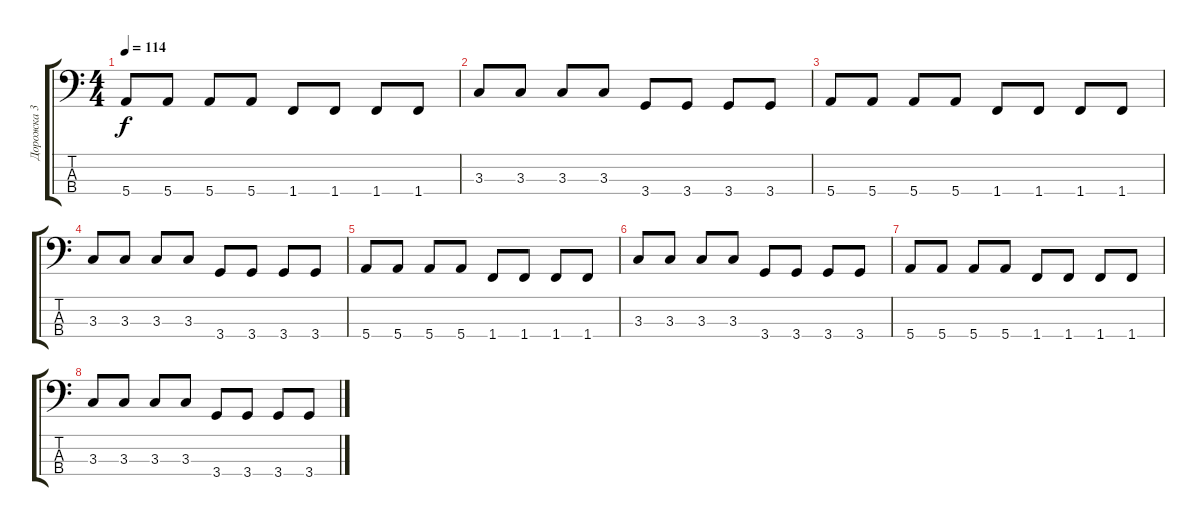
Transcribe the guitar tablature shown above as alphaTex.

\track ("Дорожка 3" "Дорожка 3") {instrument electricbassfinger}
\staff {score tabs}
\tuning (G2 D2 A1 E1) {hide}
\ts (4 4)
\tempo 114
\clef f4
\ks c
5.4.8{dy f} 5.4.8 5.4.8 5.4.8 1.4.8 1.4.8 1.4.8 1.4.8 |
3.3.8 3.3.8 3.3.8 3.3.8 3.4.8 3.4.8 3.4.8 3.4.8 |
5.4.8 5.4.8 5.4.8 5.4.8 1.4.8 1.4.8 1.4.8 1.4.8 |
3.3.8 3.3.8 3.3.8 3.3.8 3.4.8 3.4.8 3.4.8 3.4.8 |
5.4.8 5.4.8 5.4.8 5.4.8 1.4.8 1.4.8 1.4.8 1.4.8 |
3.3.8 3.3.8 3.3.8 3.3.8 3.4.8 3.4.8 3.4.8 3.4.8 |
5.4.8 5.4.8 5.4.8 5.4.8 1.4.8 1.4.8 1.4.8 1.4.8 |
3.3.8 3.3.8 3.3.8 3.3.8 3.4.8 3.4.8 3.4.8 3.4.8
